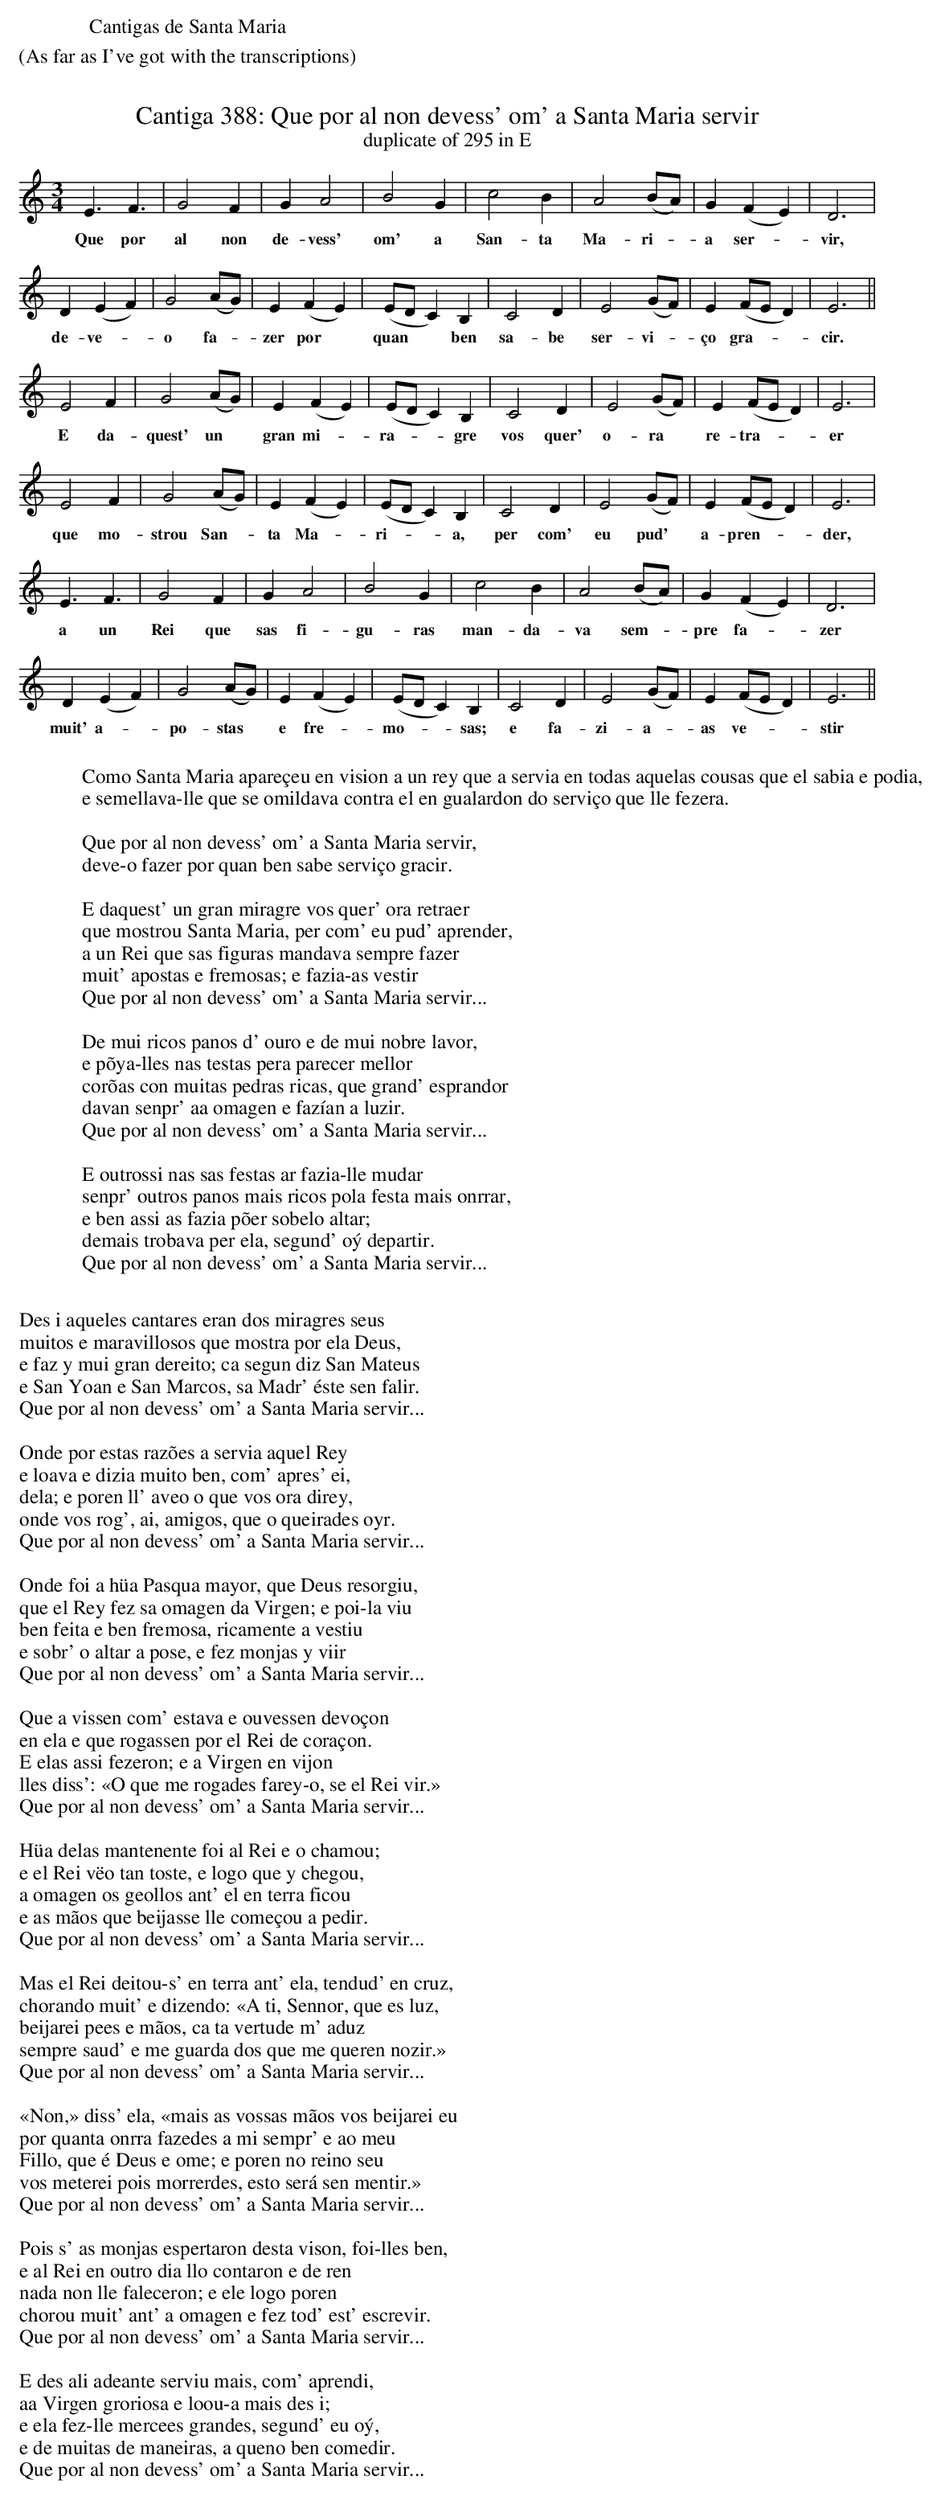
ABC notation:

X:1
T: Cantiga 388: Que por al non devess' om' a Santa Maria servir
M: 3/4
L: 1/4
Q: 1/4=200
K: E Phrygian
V:1
  E3/2 F3/2|G2  F | G  A2  |B2  G| c2  B|A2 (B/A/)|G (FE)|D3 |
w:Que  por  al non de-vess' om' a San-ta Ma- ri-*  a ser-*vir,
   D (EF)|G2 (A/G/)|E (FE)|(E/D/C)  B,|C2  D| E2 (G/F/)|E (F/E/D)| E3||
w:de- ve-*o   fa-* zer por* quan** ben sa-be ser- vi-* ço  gra-** cir.
  E2 F|  G2  (A/G/)|E (FE)|(E/D/C) B,| C2   D  |E2 (G/F/)|E (F/E/D)|E3 |
w:E da-quest' un* gran mi-* ra-** gre vos quer' o-  ra*  re- tra-** er
   E2  F|  G2 (A/G/)|E (FE)|(E/D/C) B,| C2  D  |E2 (G/F/)|E (F/E/D)|E3|
w:que mo-strou San-*ta  Ma-* ri-**  a, per com' eu  pud'* a- pren-**der,
  E3/2 F3/2| G2  F | G  A2|B2  G | c2  B|A2 (B/A/)|G (FE)| D3 |
w:a    un   Rei que sas fi-gu-ras man-da-va  sem-*pre fa-*zer
    D  (EF)|G2 (A/G/)|E (FE)|(E/D/C) B, |C2 D|E2 (G/F/)|E (F/E/D)|E3 ||
w:muit' a-* po- stas* e  fre-*mo-** sas; e fa-zi- a-*   as ve-** stir
W:
W:Como Santa Maria apareçeu en vision a un rey que a servia en todas aquelas cousas que el sabia e podia,
	% How Saint Maria did.appear in vision to a king who served her in all those things that he could,
W:e semellava-lle que se omildava contra el en gualardon do serviço que lle fezera.
	% and it.seemed to.him that she.humbled herself before him in reward for.the service that to.her he.had.done.
W:
W:Que por al non devess' om' a Santa Maria servir,	% That for aught else man ought not Saint Maria to.serve,
W:deve-o fazer por quan ben sabe serviço gracir.	% he.ought to.do it by how well he.can service to.give.thanks.
W:
W:E daquest' un gran miragre vos quer' ora retraer	% And of.this a great miracle to.you I.wish now to.recite
W:que mostrou Santa Maria, per com' eu pud' aprender,	% that did.show Saint Maria, by how I was.able to.learn,
W:a un Rei que sas figuras mandava sempre fazer		% to a king who her images always ordered made
W:muit' apostas e fremosas; e fazia-as vestir		% very comely and beautiful; and had them clothed
W:Que por al non devess' om' a Santa Maria servir...
W:
W:De mui ricos panos d' ouro e de mui nobre lavor,	% In very rich cloths of gold and of very noble decoration,
W:e põya-lles nas testas pera parecer mellor		% and would.put on.their heads for to.appear better
W:corõas con muitas pedras ricas, que grand' esprandor	% crowns with very rich stones, which great splendor
W:davan senpr' aa omagen e fazían a luzir.		% gave ever to.the image and made it to.shine.
W:Que por al non devess' om' a Santa Maria servir...
W:
W:E outrossi nas sas festas ar fazia-lle mudar		% And likewise on her own feasts then he.had her transformed
W:senpr' outros panos mais ricos pola festa mais onrrar,% ever other cloths more rich for.the feast more to.honor,
W:e ben assi as fazia põer sobelo altar;		% and well so them he.made to.put over.the altar;
W:demais trobava per ela, segund' oý departir.		% moreover he.made.rhymes for her, according.to.what I.heard explained.
W:Que por al non devess' om' a Santa Maria servir...
W:
W:Des i aqueles cantares eran dos miragres seus		% Since then those songs were of her own miracles
W:muitos e maravillosos que mostra por ela Deus,	% great and wonderful that shows through her God,
W:e faz y mui gran dereito; ca segun diz San Mateus	% and she.does there very great justice; because according.to.what says Saint Mateus
W:e San Yoan e San Marcos, sa Madr' éste sen falir.	% and Saint Yoan and Saint Marcos, his Mother is.this without fail.
W:Que por al non devess' om' a Santa Maria servir...
W:
W:Onde por estas razões a servia aquel Rey		% When for these reasons that king served her
W:e loava e dizia muito ben, com' apres' ei,		% and praised and said well, as I have learned,
W:dela; e poren ll' aveo o que vos ora direy,		% of.her; and yet to.him what happened to.you now I.will.say,
W:onde vos rog', ai, amigos, que o queirades oyr.	% when I.pray you, ai, friends, that you.would.desire it to.hear.
W:Que por al non devess' om' a Santa Maria servir...
W:
W:Onde foi a hüa Pasqua mayor, que Deus resorgiu,	% It befell at one Pasqua greater, that God revived,
W:que el Rey fez sa omagen da Virgen; e poi-la viu	% that the king made his image of.the Virgin; and when it saw
W:ben feita e ben fremosa, ricamente a vestiu		% well made and most beautiful, richly it he.clothed
W:e sobr' o altar a pose, e fez monjas y viir		% and over the altar he.put it, and he.made nuns there to.come
W:Que por al non devess' om' a Santa Maria servir...
W:
W:Que a vissen com' estava e ouvessen devoçon		% That they.might.see it as it.stood and might.have devotion
W:en ela e que rogassen por el Rei de coraçon.		% in it and that they.might.pray for the king wholeheartedly.
W:E elas assi fezeron; e a Virgen en vijon		% And they so did; and the Virgin in vision
W:lles diss': «O que me rogades farey-o, se el Rei vir.»% to.them did.say: "What of.me you.pray I.will.do it, if the king come."
W:Que por al non devess' om' a Santa Maria servir...
W:
W:Hüa delas mantenente foi al Rei e o chamou;		% One of.them then did.go to.the king and him did.call;
W:e el Rei vëo tan toste, e logo que y chegou,		% and the king came at once, and at.soon as there he.arrived,
W:a omagen os geollos ant' el en terra ficou		% the image the knees before him on ground did.stay
W:e as mãos que beijasse lle começou a pedir.		% and his hands that she.might.kiss she.started for to.ask.
W:Que por al non devess' om' a Santa Maria servir...
W:
W:Mas el Rei deitou-s' en terra ant' ela, tendud' en cruz,% But the king cast himself to earth before it, extended in cross.
W:chorando muit' e dizendo: «A ti, Sennor, que es luz,	% weeping mightily and saying: "To thee, Lady, who art light,
W:beijarei pees e mãos, ca ta vertude m' aduz		% I.will.kiss feet and hands, because thy virtue to.me brings
W:sempre saud' e me guarda dos que me queren nozir.»	% ever health and protects me from.those who wish me harm."
W:Que por al non devess' om' a Santa Maria servir...
W:
W:«Non,» diss' ela, «mais as vossas mãos vos beijarei eu % "No," said she, "but your own hands to.you I will.kiss
W:por quanta onrra fazedes a mi sempr' e ao meu		% for such honor you.do to me always and to my own
W:Fillo, que é Deus e ome; e poren no reino seu		% Son, who is God and man; and yet in his own kingdom
W:vos meterei pois morrerdes, esto será sen mentir.»	% you I.will.put when you.should.die, this will.be without deceit."
W:Que por al non devess' om' a Santa Maria servir...
W:
W:Pois s' as monjas espertaron desta vison, foi-lles ben,% When the nuns awoke from.this vision, it.was to.them well,
W:e al Rei en outro dia llo contaron e de ren		% and to.the king on another day to.him.it they.did.recount and of nothing
W:nada non lle faleceron; e ele logo poren		% to.him did they leave out; and he at.once therefore
W:chorou muit' ant' a omagen e fez tod' est' escrevir.	% wept greatly before the image and he.caused all this to.be.written.
W:Que por al non devess' om' a Santa Maria servir...
W:
W:E des ali adeante serviu mais, com' aprendi,		% And since then to now he.served more, as I.did.learn,
W:aa Virgen groriosa e loou-a mais des i;		% the Virgin glorious and praised her more than before;
W:e ela fez-lle mercees grandes, segund' eu oý,		% and she performed to.him mercies great, according.to.what I heard,
W:e de muitas de maneiras, a queno ben comedir.		% and from multitudes of fashions, she who.him well to.respect.
W:Que por al non devess' om' a Santa Maria servir...
